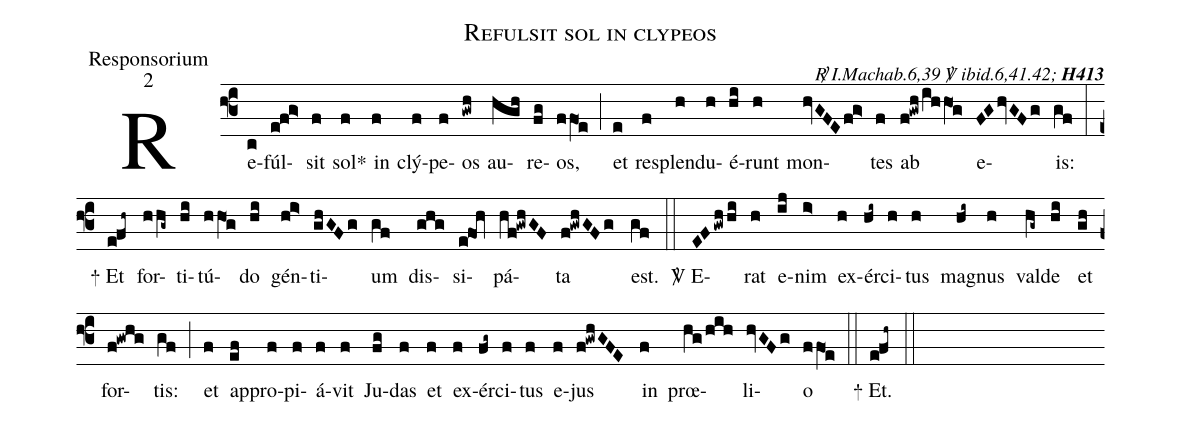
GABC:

name:Refulsit sol in clypeos;
office-part:Responsorium;
mode:2;
commentary:{\itshape\mdseries \Rbar\ I.Machab.6,39  \Vbar\  ibid.6,41.42;\/} {\bfseries H413};
%%
(f3) Re(c)fúl(e!f!g>)sit(f) sol<sp>*</sp>(f) in(f) clý(f)pe(f)os(gwh) au(hgh)re(fg)os,(ffO1e) (;)
et(e) re(f)splen(h)du(h)é(hi)runt(h) mon(hvGFEf!g>)tes(f) ab(f!gwh/ihhO1g) e(FGhvGFg)is:(gf) (:)
<sp>+</sp> Et(e!fh~) for(hhg~)ti(hi)tú(hhO1g)do(hi) gén(h!i>)ti(ghGFg)um(gf) dis(ghg)si(e!fo1h)pá(hf!gwhGF)ta(f!gwhGFg) est.(gf) (::)
<sp>V/</sp> E(EFgwhhi)rat(h) e(ij)nim(i>) ex(h)ér(hi~)ci(h)tus(h) ma(hi~)gnus(h) val(hg~)de(hi) et(gh) for(f!gwhg)tis:(gf) (;)
et(f) ap(ef)pro(f)pi(f)á(f)vit(f) Ju(fg)das(f) et(f) ex(f)ér(fg~)ci(f)tus(f) e(f)jus(f!gwhGFE) in(f) prœ(hg/hih)li(hvGFg)o(ffO1e) (::)
<sp>+</sp> Et.(e!fh~) (::)
